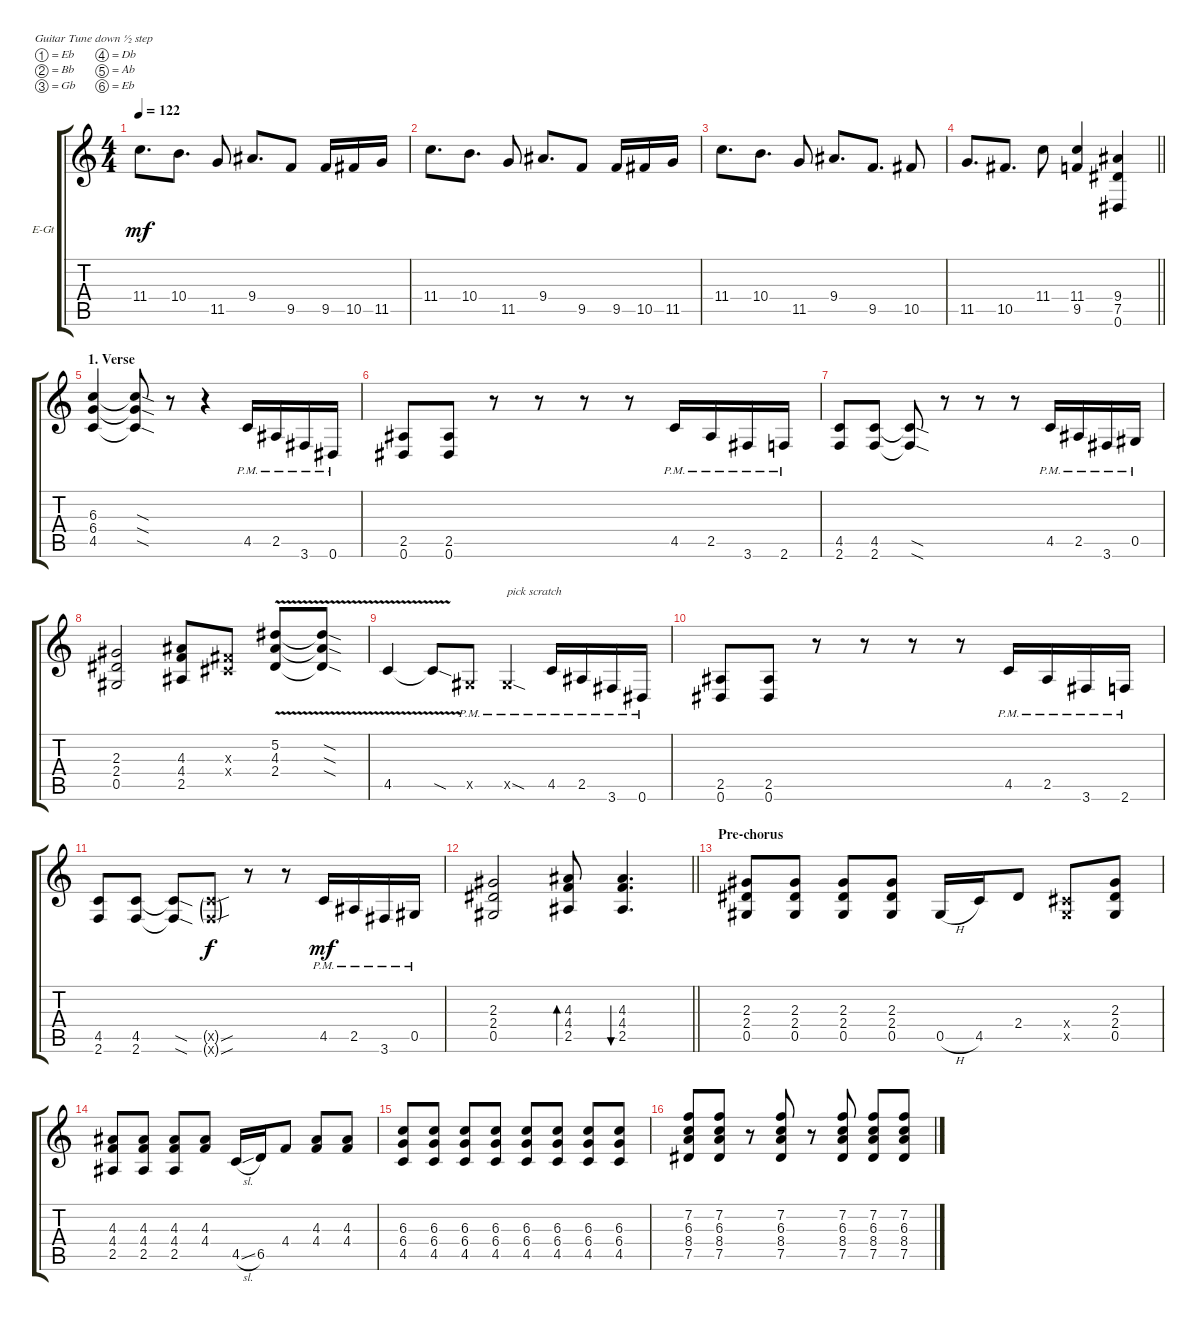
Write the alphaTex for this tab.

\bracketExtendMode groupsimilarinstruments
\firstSystemTrackNameOrientation horizontal
\otherSystemsTrackNameOrientation horizontal
\track ("Slash Right" "E-Gt") {instrument overdrivenguitar}
\staff {score tabs}
\tuning (Eb4 Bb3 Gb3 Db3 Ab2 Eb2)
\ts (4 4)
\tempo 122
\clef g2
\ks c
11.4.8{d dy mf} 10.4.8{d} 11.5.8 9.4.8{d} 9.5.8 9.5.16 10.5.16 11.5.16 |
11.4.8{d} 10.4.8{d} 11.5.8 9.4.8{d} 9.5.8 9.5.16 10.5.16 11.5.16 |
11.4.8{d} 10.4.8{d} 11.5.8 9.4.8{d} 9.5.8{d} 10.5.8 |
\barLineRight lightlight
11.5.8{d} 10.5.8{d} 11.4.8 (11.4 9.5).4 (9.4 7.5 0.6).4 |
\section ("" "1. Verse")
(6.3 6.4 4.5).4 (6.3{sod t} 6.4{sod t} 4.5{sod t}).8 r.8 r.4 4.5{pm}.16 2.5{pm}.16 3.6{pm}.16 0.6{pm}.16 |
(2.5 0.6).8 (2.5 0.6).8 r.8 r.8 r.8 r.8 4.5{pm}.16 2.5{pm}.16 3.6{pm}.16 2.6{pm}.16 |
(4.5 2.6).8 (4.5 2.6).8 (4.5{sod t} 2.6{sod t}).8 r.8 r.8 r.8 4.5{pm}.16 2.5{pm}.16 3.6{pm}.16 0.5{pm}.16 |
(2.3 2.4 0.5).2 (4.3 4.4 2.5).8 (0.3{x} 0.4{x}).8 (5.2{v} 4.3{v} 2.4{v}).8 (5.2{v sod t} 4.3{v sod t} 2.4{v sod t}).8 |
4.5{v}.4 4.5{v sod t}.8 0.5{pm x}.8 0.5{sod pm x}.4{txt "pick scratch"} 4.5{pm}.16 2.5{pm}.16 3.6{pm}.16 0.6{pm}.16 |
(2.5 0.6).8 (2.5 0.6).8 r.8 r.8 r.8 r.8 4.5{pm}.16 2.5{pm}.16 3.6{pm}.16 2.6{pm}.16 |
(4.5 2.6).8 (4.5 2.6).8 (4.5{sod t} 2.6{sod t}).8 (4.5{sou g x} 2.6{sou g x}).8{dy f} r.8 r.8 4.5{pm}.16{dy mf} 2.5{pm}.16 3.6{pm}.16 0.5{pm}.16 |
\barLineRight lightlight
(2.3 2.4 0.5).2 (4.3 4.4 2.5).8{bd 240} (4.3 4.4 2.5).4{d bu 120} |
\section ("" "Pre-chorus")
(2.3 2.4 0.5).8 (2.3 2.4 0.5).8 (2.3 2.4 0.5).8 (2.3 2.4 0.5).8 0.5{h}.16 4.5.16 2.4.8 (0.4{x} 0.5{x}).8 (2.3 2.4 0.5).8 |
(4.3 4.4 2.5).8 (4.3 4.4 2.5).8 (4.3 4.4 2.5).8 (4.3 4.4).8 4.5{sl}.16 6.5.16 4.4.8 (4.3 4.4).8 (4.4 4.3).8 |
(6.3 6.4 4.5).8 (6.3 6.4 4.5).8 (6.3 6.4 4.5).8 (6.3 6.4 4.5).8 (6.3 6.4 4.5).8 (6.3 6.4 4.5).8 (6.3 6.4 4.5).8 (6.3 6.4 4.5).8 |
(7.2 6.3 8.4 7.5).8 (7.2 6.3 8.4 7.5).8 r.8 (7.2 6.3 8.4 7.5).8 r.8 (7.2 6.3 8.4 7.5).8 (7.2 6.3 8.4 7.5).8 (7.2 6.3 8.4 7.5).8
